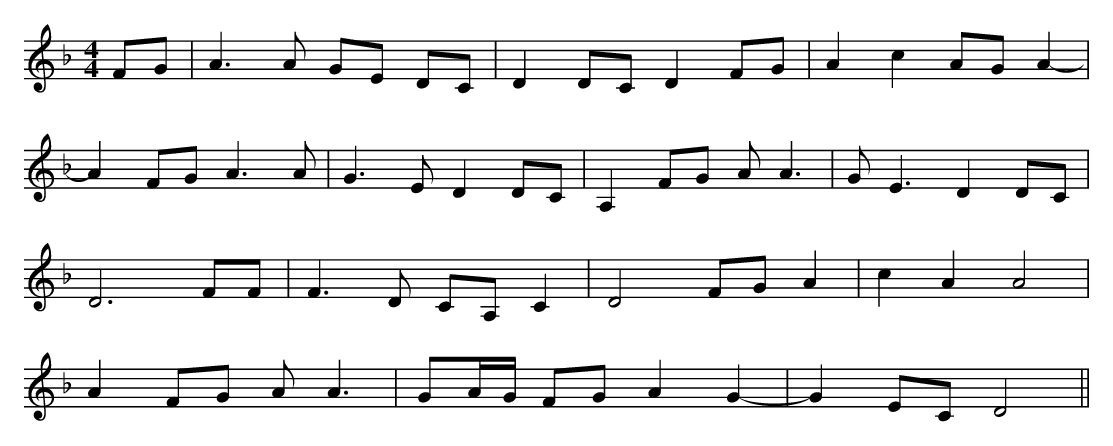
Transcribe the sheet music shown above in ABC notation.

X:1
M:4/4
K:Dmin
FG|A3A GE DC|D2DCD2FG|A2c2AGA2-|
A2FG A3A|G3ED2DC|A,2FG AA3|GE3D2DC|
D6FF|F3D CA,C2|D4FGA2|c2A2A4|
A2FG AA3|GA/G/ FGA2G2-|G2EC D4||
